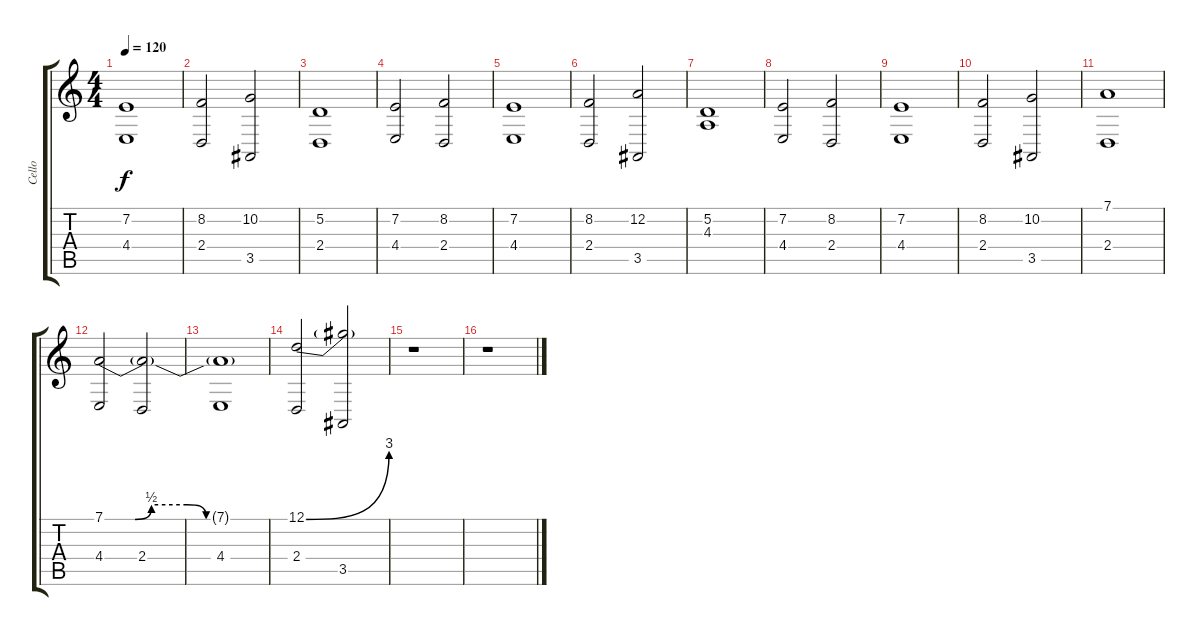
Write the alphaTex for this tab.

\track ("Cello" "Cello") {instrument cello}
\staff {score tabs}
\tuning (D4 A3 F3 C3 G2 D2) {hide}
\ts (4 4)
\tempo 120
\clef g2
\ks c
(7.2 4.4).1{dy f} |
(8.2 2.4).2 (10.2 3.5).2 |
(5.2 2.4).1 |
(7.2 4.4).2 (8.2 2.4).2 |
(7.2 4.4).1 |
(8.2 2.4).2 (12.2 3.5).2 |
(5.2 4.3).1 |
(7.2 4.4).2 (8.2 2.4).2 |
(7.2 4.4).1 |
(8.2 2.4).2 (10.2 3.5).2 |
(7.1 2.4).1 |
(7.1{be (custom 0 0 11 0 17 2 30 2 37 0 60 0)} 4.4).2 (7.1{t} 2.4).2 |
(7.1{t} 4.4).1 |
(12.1{be (bend 0 0 60 12)} 2.4).2 (12.1{t} 3.5).2 |
r.1 |
r.1
